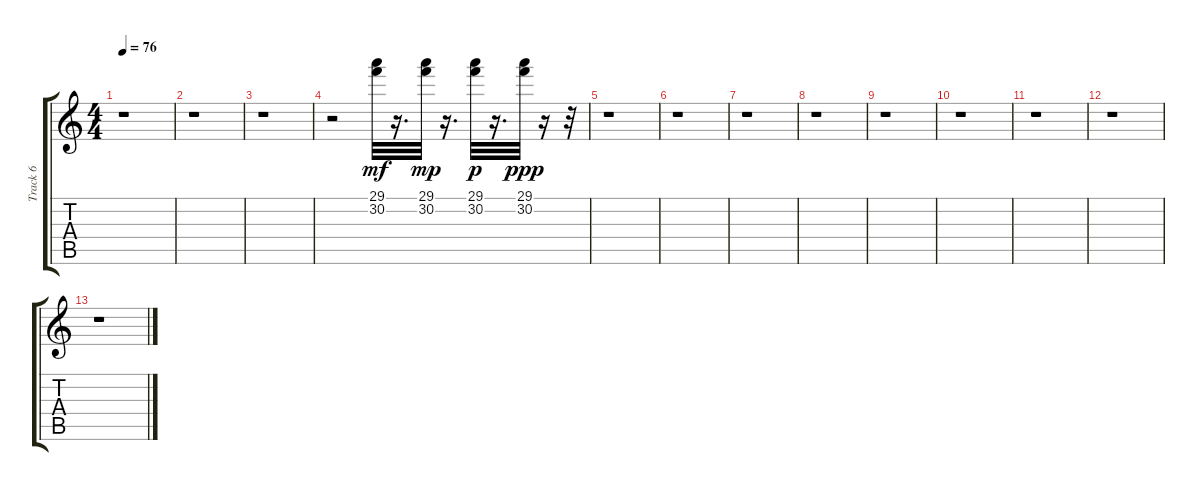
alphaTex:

\track ("Track 6" "Track 6") {instrument tremolostrings}
\staff {score tabs}
\tuning (E4 B3 G3 D3 A2 E2) {hide}
\ts (4 4)
\tempo 76
\clef g2
\ks c
r.1{dy ppp} |
r.1 |
r.1 |
r.2 (29.1 30.2).32{dy mf} r.16{d} (29.1 30.2).32{dy mp} r.16{d} (29.1 30.2).32{dy p} r.16{d} (29.1 30.2).32{dy ppp} r.16 r.32 |
r.1 |
r.1 |
r.1 |
r.1 |
r.1 |
r.1 |
r.1 |
r.1 |
r.1
